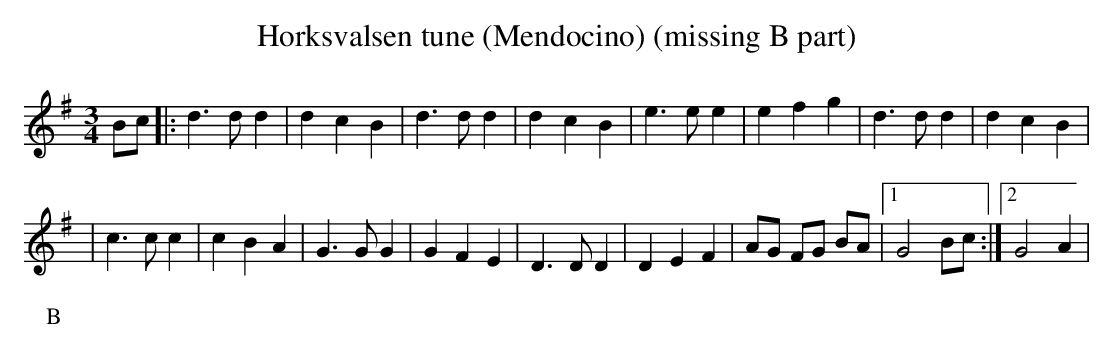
X:1
T:Horksvalsen tune (Mendocino) (missing B part)
M:3/4
L:1/8
K:G
Bc \
|: d3 d d2 \
| d2 c2 B2 \
| d3 d d2 \
| d2 c2 B2 \
| e3 e e2 \
| e2 f2 g2 \
| d3 d d2 \
| d2 c2 B2 |
| c3 c c2 \
| c2 B2 A2 \
| G3 G G2 \
| G2 F2 E2 \
| D3 D D2 \
| D2 E2 F2 \
| AG FG BA \
|[1 G4 Bc \
:|[2 G4 A2 |
P:B
